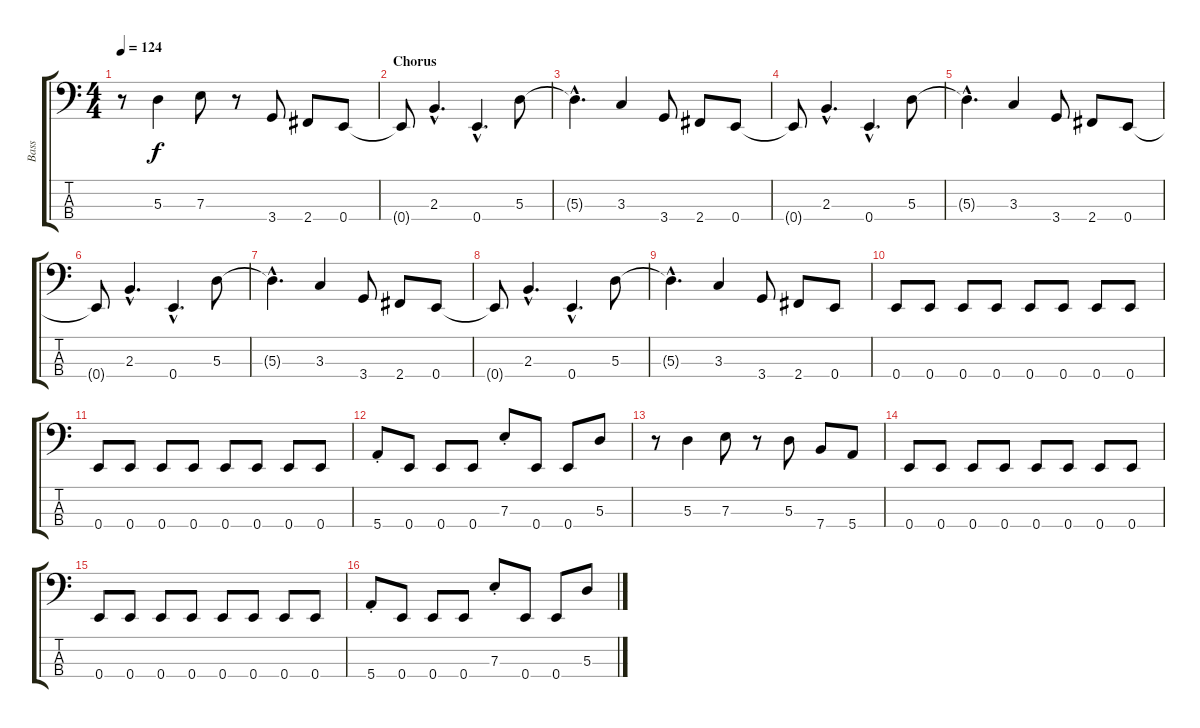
\track ("Bass" "Bass") {instrument electricbassfinger}
\staff {score tabs}
\tuning (G2 D2 A1 E1) {hide}
\ts (4 4)
\tempo 124
\clef f4
\ks c
r.8{dy f} 5.3.4 7.3.8 r.8 3.4.8 2.4.8 0.4.8 |
\section ("" "Chorus")
0.4{t}.8 2.3{hac}.4{d} 0.4{hac}.4{d} 5.3.8 |
5.3{hac t}.4{d} 3.3.4 3.4.8 2.4.8 0.4.8 |
0.4{t}.8 2.3{hac}.4{d} 0.4{hac}.4{d} 5.3.8 |
5.3{hac t}.4{d} 3.3.4 3.4.8 2.4.8 0.4.8 |
0.4{t}.8 2.3{hac}.4{d} 0.4{hac}.4{d} 5.3.8 |
5.3{hac t}.4{d} 3.3.4 3.4.8 2.4.8 0.4.8 |
0.4{t}.8 2.3{hac}.4{d} 0.4{hac}.4{d} 5.3.8 |
5.3{hac t}.4{d} 3.3.4 3.4.8 2.4.8 0.4.8 |
0.4.8 0.4.8 0.4.8 0.4.8 0.4.8 0.4.8 0.4.8 0.4.8 |
0.4.8 0.4.8 0.4.8 0.4.8 0.4.8 0.4.8 0.4.8 0.4.8 |
5.4{st}.8 0.4.8 0.4.8 0.4.8 7.3{st}.8 0.4.8 0.4.8 5.3.8 |
r.8 5.3.4 7.3.8 r.8 5.3.8 7.4.8 5.4.8 |
0.4.8 0.4.8 0.4.8 0.4.8 0.4.8 0.4.8 0.4.8 0.4.8 |
0.4.8 0.4.8 0.4.8 0.4.8 0.4.8 0.4.8 0.4.8 0.4.8 |
5.4{st}.8 0.4.8 0.4.8 0.4.8 7.3{st}.8 0.4.8 0.4.8 5.3.8
